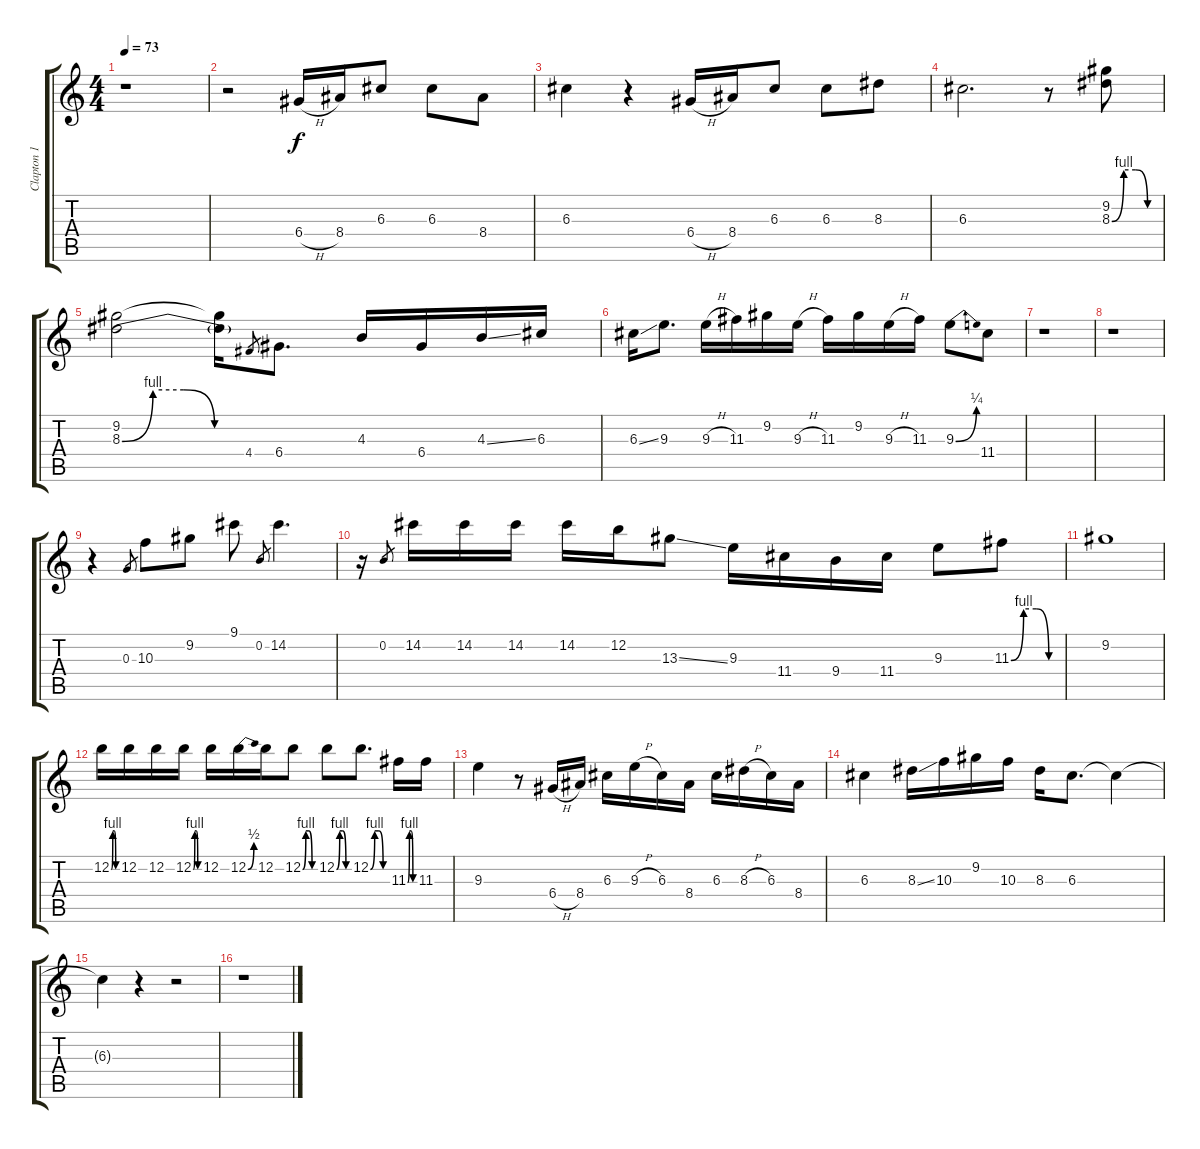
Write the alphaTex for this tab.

\track ("Clapton 1" "Clapton 1") {instrument overdrivenguitar}
\staff {score tabs}
\tuning (E4 B3 G3 D3 A2 E2) {hide}
\ts (4 4)
\tempo 73
\clef g2
\ks c
r.1{dy f instrument overdrivenguitar} |
r.2 6.4{h}.16 8.4.16 6.3.8 6.3.8 8.4.8 |
6.3.4 r.4 6.4{h}.16 8.4.16 6.3.8 6.3.8 8.3.8 |
6.3.2{d} r.8 (9.2 8.3{be (custom 0 0 15 4 30 4 45 0 60 0)}).8 |
(9.2 8.3{be (custom 0 0 15 4 30 4 45 0 60 0)}).2 (9.2{t} 8.3{t}).16 4.4.8{gr} 6.4.8{d} 4.3.16 6.4.16 4.3{ss}.16 6.3.16 |
6.3{ss}.16 9.3.8{d} 9.3{h}.16 11.3.16 9.2.16 9.3{h}.16 11.3.16 9.2.16 9.3{h}.16 11.3.16 9.3{be (bend 0 0 60 1)}.8 11.4.8 |
r.1 |
r.1 |
r.4 0.3.8{gr} 10.3.8 9.2.8 9.1.8 0.2.8{gr} 14.2.4{d} |
r.16 0.2.8{gr} 14.2.16 14.2.16 14.2.16 14.2.16 12.2.16 13.3{ss}.8 9.3.16 11.4.16 9.4.16 11.4.16 9.3.8 11.3{be (custom 0 0 15 4 30 4 45 0 60 0)}.8 |
9.2.1 |
12.2{be (custom 0 0 15 4 30 4 45 0 60 0)}.16 12.2.16 12.2.16 12.2{be (custom 0 0 15 4 30 4 45 0 60 0)}.16 12.2.16 12.2{be (bend 0 0 60 2)}.16 12.2.16 12.2{be (custom 0 0 15 4 30 4 45 0 60 0)}.8 12.2{be (custom 0 0 15 4 30 4 45 0 60 0)}.8 12.2{be (custom 0 0 15 4 30 4 45 0 60 0)}.8{d} 11.3{be (custom 0 0 15 4 30 4 45 0 60 0)}.16 11.3.16 |
9.3.4 r.8 6.4{h}.16 8.4.16 6.3.16 9.3{h}.16 6.3.16 8.4.16 6.3.16 8.3{h}.16 6.3.16 8.4.16 |
6.3.4 8.3{ss}.16 10.3.16 9.2.16 10.3.16 8.3.16 6.3.8{d} 6.3{t}.4 |
6.3{t}.4 r.4 r.2 |
r.1
